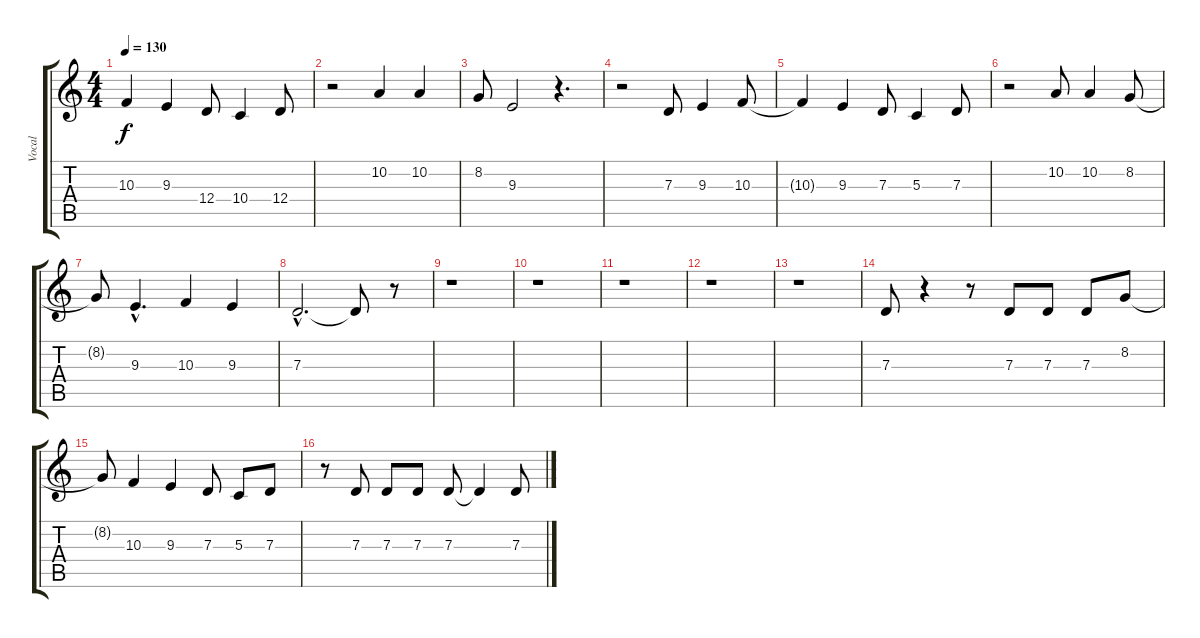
\track ("Vocal" "Vocal") {instrument lead6voice}
\staff {score tabs}
\tuning (E4 B3 G3 D3 A2 E2) {hide}
\ts (4 4)
\tempo 130
\clef g2
\ks c
10.3{t}.4{dy f} 9.3.4 12.4.8 10.4.4 12.4.8 |
r.2 10.2.4 10.2.4 |
8.2.8 9.3.2 r.4{d} |
r.2 7.3.8 9.3.4 10.3.8 |
10.3{t}.4 9.3.4 7.3.8 5.3.4 7.3.8 |
r.2 10.2.8 10.2.4 8.2.8 |
8.2{t}.8 9.3{hac}.4{d} 10.3.4 9.3.4 |
7.3{hac}.2{d} 7.3{t}.8 r.8 |
r.1 |
r.1 |
r.1 |
r.1 |
r.1 |
7.3.8 r.4 r.8 7.3.8 7.3.8 7.3.8 8.2.8 |
8.2{t}.8 10.3.4 9.3.4 7.3.8 5.3.8 7.3.8 |
r.8 7.3.8 7.3.8 7.3.8 7.3.8 7.3{t}.4 7.3.8
